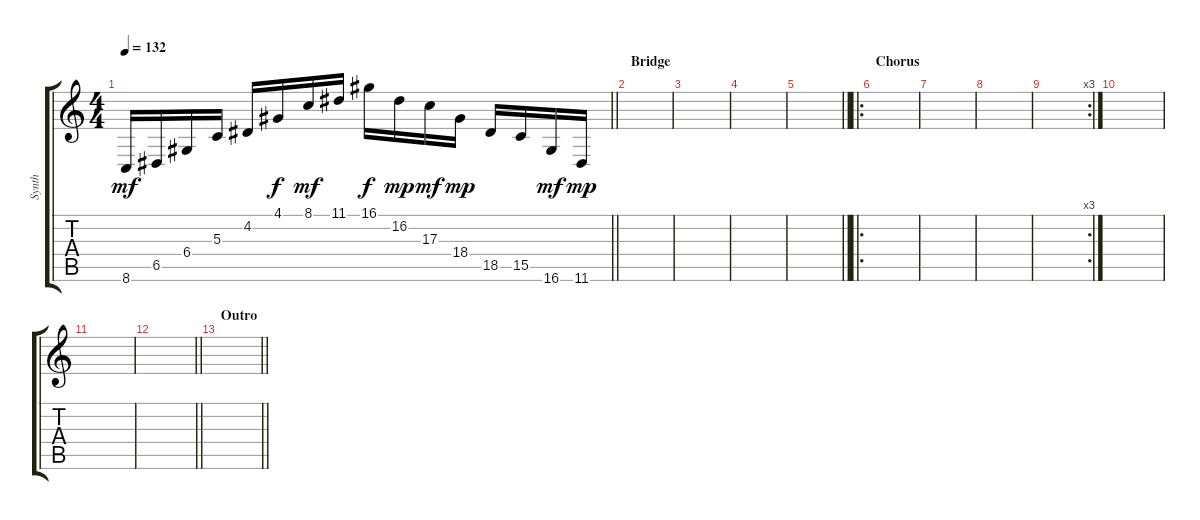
\track ("Synth" "Synth") {instrument lead1square}
\staff {score tabs}
\tuning (E4 B3 G3 D3 A2 E2) {hide}
\ts (4 4)
\tempo 132
\clef g2
\barLineRight lightlight
\ks c
8.6.16{dy mf} 6.5.16 6.4.16 5.3.16 4.2.16 4.1.16{dy f} 8.1.16{dy mf} 11.1.16 16.1.16{dy f} 16.2.16{dy mp} 17.3.16{dy mf} 18.4.16{dy mp} 18.5.16 15.5.16 16.6.16{dy mf} 11.6.16{dy mp} |
\section ("" "Bridge")
|
|
|
\barLineRight lightlight
|
\ro
\section ("" "Chorus")
|
|
|
\rc 3
|
|
|
\barLineRight lightlight
|
\section ("" "Outro")
\barLineRight lightlight
